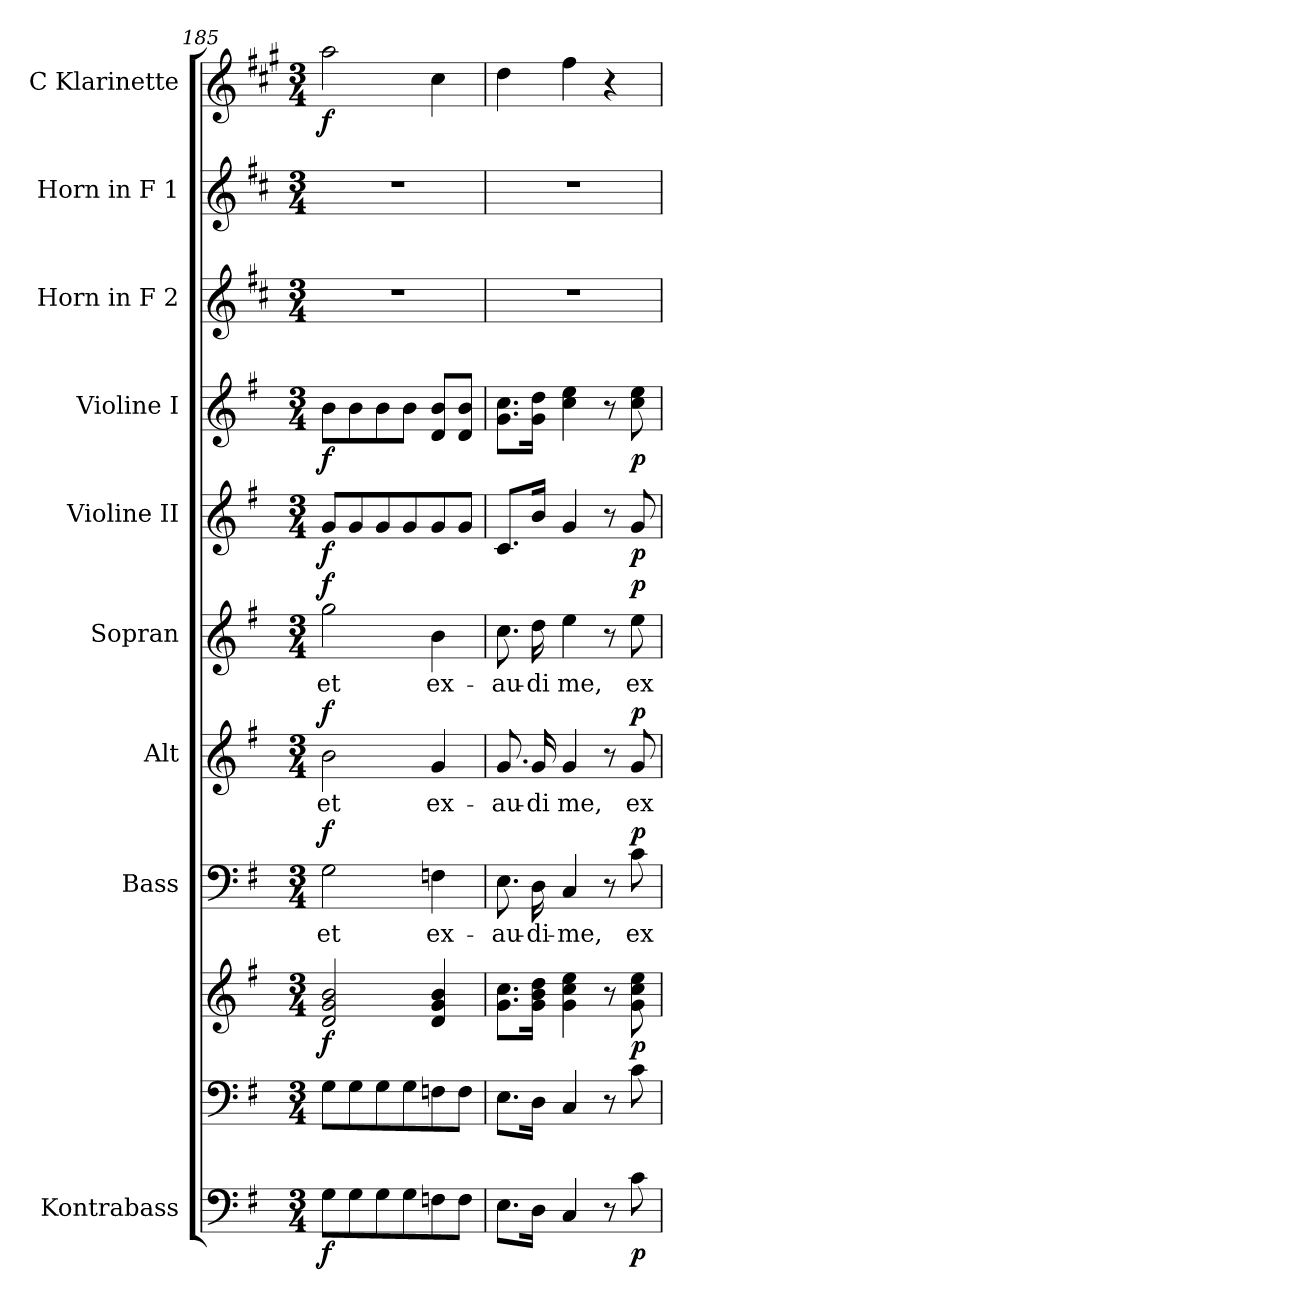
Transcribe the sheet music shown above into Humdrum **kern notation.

**kern	**dynam	**kern	**kern	**dynam	**kern	**text	**dynam	**kern	**text	**dynam	**kern	**text	**dynam	**kern	**dynam	**kern	**dynam	**kern	**kern	**kern	**dynam
*part10	*part10	*part9	*part9	*part9	*part8	*part8	*part8	*part7	*part7	*part7	*part6	*part6	*part6	*part5	*part5	*part4	*part4	*part3	*part2	*part1	*part1
*staff11	*staff11	*staff10	*staff9	*staff9/10	*staff8	*staff8	*staff8	*staff7	*staff7	*staff7	*staff6	*staff6	*staff6	*staff5	*staff5	*staff4	*staff4	*staff3	*staff2	*staff1	*staff1
*I"Kontrabass	*	*	*	*	*I"Bass	*	*	*I"Alt	*	*	*I"Sopran	*	*	*I"Violine II	*	*I"Violine I	*	*I"Horn in F 2	*I"Horn in F 1	*I"C Klarinette	*
*I'Kb.	*	*	*	*	*I'B.	*	*	*I'A.	*	*	*I'S.	*	*	*I'Vl. II	*	*I'Vl. I	*	*	*	*I'Kl.	*
*clefF4	*	*clefF4	*clefG2	*	*clefF4	*	*	*clefG2	*	*	*clefG2	*	*	*clefG2	*	*clefG2	*	*clefG2	*clefG2	*clefG2	*
*ITrd7c12	*	*	*	*	*	*	*	*	*	*	*	*	*	*	*	*	*	*ITrd4c7	*ITrd4c7	*ITrd1c2	*
*k[f#]	*	*k[f#]	*k[f#]	*	*k[f#]	*	*	*k[f#]	*	*	*k[f#]	*	*	*k[f#]	*	*k[f#]	*	*k[f#]	*k[f#]	*k[f#]	*
*G:	*	*G:	*G:	*	*G:	*	*	*G:	*	*	*G:	*	*	*G:	*	*G:	*	*G:	*G:	*G:	*
*M3/4	*	*M3/4	*M3/4	*	*M3/4	*	*	*M3/4	*	*	*M3/4	*	*	*M3/4	*	*M3/4	*	*M3/4	*M3/4	*M3/4	*
=185	=185	=185	=185	=185	=185	=185	=185	=185	=185	=185	=185	=185	=185	=185	=185	=185	=185	=185	=185	=185	=185
!	!LO:DY:b	!	!	!LO:DY:b	!	!LO:LY:b	!LO:DY:a	!	!LO:LY:b	!LO:DY:a	!	!LO:LY:b	!LO:DY:a	!	!LO:DY:b	!	!LO:DY:b	!	!	!	!LO:DY:b
8GG\L	f	8G\L	2d/ 2g/ 2b/	f	2G\	et	f	2b\	et	f	2gg\	et	f	8g/L	f	8b\L	f	2.r	2.r	2gg\	f
8GG\	.	8G\	.	.	.	.	.	.	.	.	.	.	.	8g/	.	8b\	.	.	.	.	.
8GG\	.	8G\	.	.	.	.	.	.	.	.	.	.	.	8g/	.	8b\	.	.	.	.	.
8GG\	.	8G\	.	.	.	.	.	.	.	.	.	.	.	8g/	.	8b\J	.	.	.	.	.
!	!	!	!	!	!	!LO:LY:b	!	!	!LO:LY:b	!	!	!LO:LY:b	!	!	!	!	!	!	!	!	!
8FFn\	.	8Fn\	4d/ 4g/ 4b/	.	4Fn\	ex-	.	4g/	ex-	.	4b\	ex-	.	8g/	.	8d/ 8b/L	.	.	.	4b\	.
8FF\J	.	8F\J	.	.	.	.	.	.	.	.	.	.	.	8g/J	.	8d/ 8b/J	.	.	.	.	.
!!LO:PB:g=z
=186	=186	=186	=186	=186	=186	=186	=186	=186	=186	=186	=186	=186	=186	=186	=186	=186	=186	=186	=186	=186	=186
!	!	!	!	!	!	!LO:LY:b	!	!	!LO:LY:b	!	!	!LO:LY:b	!	!	!	!	!	!	!	!	!
8.EE\L	.	8.E\L	8.g\ 8.cc\L	.	8.E\	-au-	.	8.g/	-au-	.	8.cc\	-au-	.	8.c/L	.	8.g\ 8.cc\L	.	2.r	2.r	4cc\	.
!	!	!	!	!	!	!LO:LY:b	!	!	!LO:LY:b	!	!	!LO:LY:b	!	!	!	!	!	!	!	!	!
16DD\Jk	.	16D\Jk	16g\ 16b\ 16dd\Jk	.	16D\	-di-	.	16g/	-di	.	16dd\	-di	.	16b/Jk	.	16g\ 16dd\Jk	.	.	.	.	.
!	!	!	!	!	!	!LO:LY:b	!	!	!LO:LY:b	!	!	!LO:LY:b	!	!	!	!	!	!	!	!	!
4CC/	.	4C/	4g\ 4cc\ 4ee\	.	4C/	-me,	.	4g/	me,	.	4ee\	me,	.	4g/	.	4cc\ 4ee\	.	.	.	4ee\	.
8r	.	8r	8r	.	8r	.	.	8r	.	.	8r	.	.	8r	.	8r	.	.	.	4r	.
!	!LO:DY:b	!	!	!LO:DY:b	!	!LO:LY:b	!LO:DY:a	!	!LO:LY:b	!LO:DY:a	!	!LO:LY:b	!LO:DY:a	!	!LO:DY:b	!	!LO:DY:b	!	!	!	!
8C\	p	8c\	8g\ 8cc\ 8ee\	p	8c\	ex-	p	8g/	ex-	p	8ee\	ex-	p	8g/	p	8cc\ 8ee\	p	.	.	.	.
=	=	=	=	=	=	=	=	=	=	=	=	=	=	=	=	=	=	=	=	=	=
*-	*-	*-	*-	*-	*-	*-	*-	*-	*-	*-	*-	*-	*-	*-	*-	*-	*-	*-	*-	*-	*-
